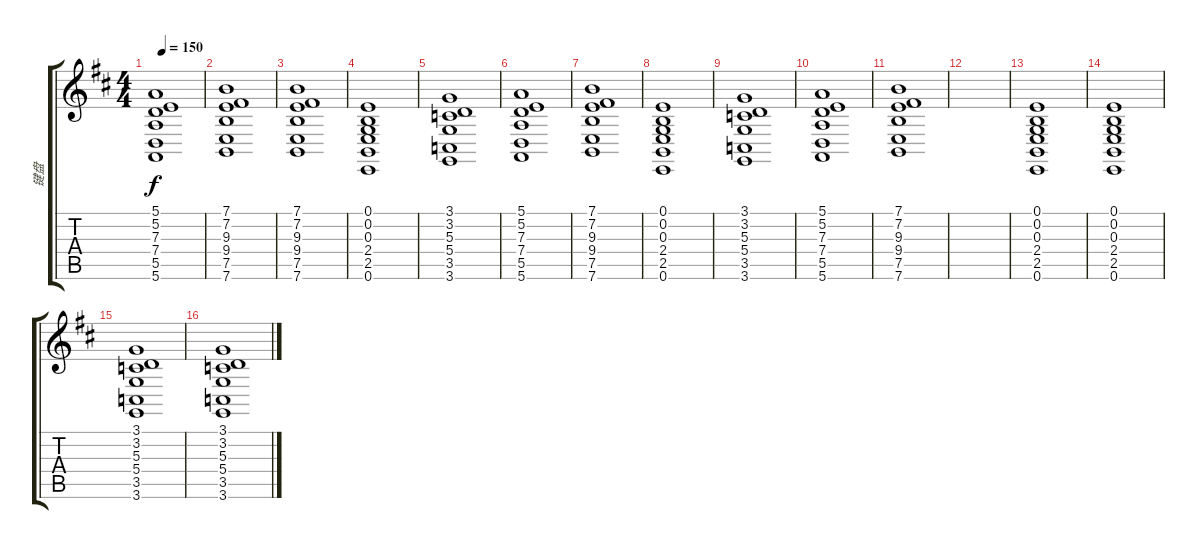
\track ("键盘" "键盘") {instrument stringensemble1}
\staff {score tabs}
\tuning (E4 B3 G3 D3 A2 E2) {hide}
\ts (4 4)
\tempo 150
\clef g2
\ks bminor
(5.1 5.2 7.3 7.4 5.5 5.6).1{dy f} |
(7.1 7.2 9.3 9.4 7.5 7.6).1 |
(7.1 7.2 9.3 9.4 7.5 7.6).1 |
(0.1 0.2 0.3 2.4 2.5 0.6).1 |
(3.1 3.2 5.3 5.4 3.5 3.6).1 |
(5.1 5.2 7.3 7.4 5.5 5.6).1 |
(7.1 7.2 9.3 9.4 7.5 7.6).1 |
(0.1 0.2 0.3 2.4 2.5 0.6).1 |
(3.1 3.2 5.3 5.4 3.5 3.6).1 |
(5.1 5.2 7.3 7.4 5.5 5.6).1 |
(7.1 7.2 9.3 9.4 7.5 7.6).1 |
|
(0.1 0.2 0.3 2.4 2.5 0.6).1 |
(0.1 0.2 0.3 2.4 2.5 0.6).1 |
(3.1 3.2 5.3 5.4 3.5 3.6).1 |
(3.1 3.2 5.3 5.4 3.5 3.6).1
